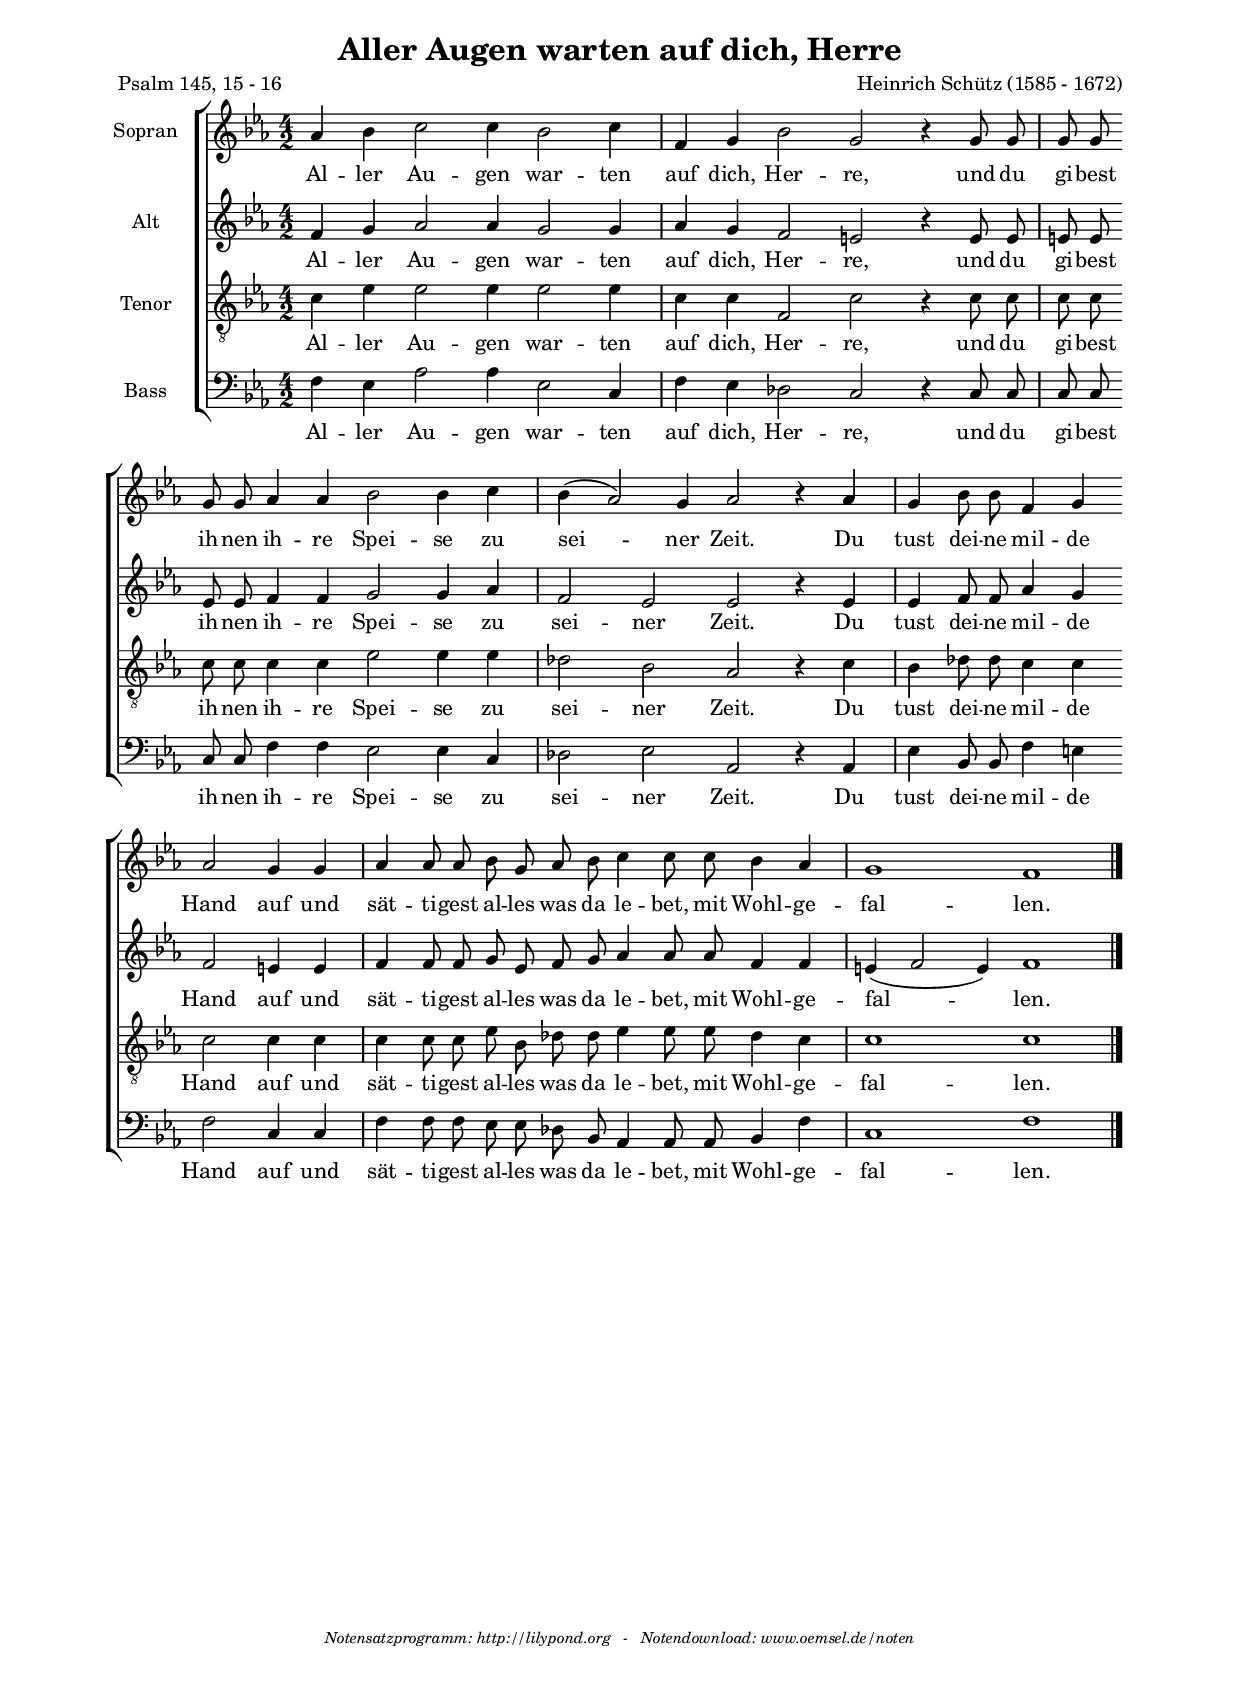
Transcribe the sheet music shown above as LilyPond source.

\include "deutsch.ly" 

#(ly:set-option 'point-and-click #f)

#(set-default-paper-size "a4")

% Sinnvoller Bereich ca. 17 ... 21
#(set-global-staff-size 17) 


\version "2.12.3" 


global = { \key es \major \time 4/2 } 

SopNote = \relative c'
{ 
    \autoBeamOff
    as'4 b c2 c4 b2 c4                    | % 1
    f, g b2 g r4 g8 g                     | % 2
    g g \bar "" g g as4 as b2 b4 c        | % 3
    b( as2) g4 as2 r4 as \noBreak         | % 4
    g b8 b f4 g \bar "" as2 g4 g \noBreak | % 5
    as as8 as b g as b c4 c8 c b4 as      | % 6
    g1 f \bar "|." 

} 

AltNote = \relative c' 
{ 
    \autoBeamOff
    f4 g as2 as4 g2 g4              | % 1
    as g f2 e r4 e8 e               | % 2
    e e e e f4 f g2 g4 as           | % 3
    f2 es es r4 es                  | % 4
    es f8 f as4 g f2 e4 e           | % 5
    f f8 f g es f g as4 as8 as f4 f | % 6
    e( f2 e4) f1 \bar "|." 
} 

TenNote = \relative c' 
{ 
    \autoBeamOff
    c4 es es2 es4 es2 es4                 | % 1
    c c f,2 c' r4 c8 c                    | % 2
    c c c c c4 c es2 es4 es               | % 3
    des2 b as r4 c                        | % 4
    b des8 des c4 c c2 c4 c               | % 5
    c c8 c es b des des es4 es8 es des4 c | % 6
    c1 c \bar "|." 
} 

BasNote = \relative c 
{ 
    \autoBeamOff
    f4 es as2 as4 es2 c4                | % 1
    f es des2 c r4 c8 c                 | % 2
    c c c c f4 f es2 es4 c              | % 3
    des2 es as, r4 as                   | % 4
    es' b8 b f'4 e f2 c4 c              | % 5
    f f8 f es es des b as4 as8 as b4 f' | % 6
    c1 f \bar "|." 
} 


StfTxtLnA = \lyricmode {
Al -- ler Au -- gen war -- ten                                  | % 1
auf dich, Her -- re, und du                                     | % 2
gi -- best ih -- nen ih -- re Spei -- se zu                     | % 3
sei -- ner Zeit. Du                                             | % 4
tust dei -- ne mil -- de Hand auf und                           | % 5
sät -- ti -- gest al -- les was da le -- bet, mit Wohl -- ge -- | % 5
fal -- -- -- len.

} 



%--------------------
% Maintainer: Sven Kaiser / e-mail: noten(at)oemsel.de
% aller_augen_warten_auf_dich_herre_schuetz_s-a-t-b.ly
% 2012-08-25

\header {
  % Headers completely removed by setting them to false -> nnn = ##f
  % Second line -> header = \markup \center-align { "Header first line" "Header second line" }
  % Formats -> header = \markup { \formatdef "headertext" }
    % formatdef -> \teeny \tiny \normalsize \large \huge \bold \italic \normal-text

  %The title of the music, centered just below the dedication. 
  title ="Aller Augen warten auf dich, Herre"

  %Name of the poet, flush-left below the subtitle. 
  poet ="Psalm 145, 15 - 16"

  %Name of the composer, flush-right below the subtitle. 
  composer ="Heinrich Schütz (1585 - 1672)"

  %This forces the title to start on a new page (set to ##t or ##f). 
  breakbefore = ##f

  %Centered at the bottom of the last page. Default is “Music engraving by LilyPond (version)”.
  %tagline =\markup { \tiny "Music engraving by LilyPond 2.10.25—www.lilypond.org" }
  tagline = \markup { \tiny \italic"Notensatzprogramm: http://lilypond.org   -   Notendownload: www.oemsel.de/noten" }}  



% Defintion Formate Seitensatz
\paper{
  top-margin = 1\cm
  left-margin = 2\cm
  line-width = 17\cm
  after-title-space = 2.3\cm
  bottom-margin = 1.3\cm  

  % If true, systems not spreaded vertically across all "not-last" pages; def. = false. 
  ragged-bottom = ##t

  % If false, systems spreaded vertically to fill the last page. Def. = true.
  %ragged-last-bottom = ##f
  
  % For proper vertikal system distribution either
    between-system-space = 2.5\cm
  % or
    %between-system-padding = 2\cm

  print-page-number = ##f
}

% Aufbau SATB mit einzelnen Notenzeilen und (mehrstrophigen) Text unter jeder Notenzeile
\score {
	\new ChoirStaff <<
		\new Staff = "SopStf" <<
    			\clef "G2"
			\set Staff.instrumentName = \markup {\center-align {"Sopran "}}
			\new Voice = "SopVce" {\global \SopNote} 
		>>
			\new Lyrics = SopTxtLnA { s1 }

		\new Staff ="AltStf" <<
			\clef "G2"
			\set Staff.instrumentName = \markup {\center-align {"Alt "}}
			\new Voice = "AltVce" {\global \AltNote} 
		>>
			\new Lyrics = AltTxtLnA { s1 }

		\new Staff ="TenStf" <<
			\clef "G2_8"
			\set Staff.instrumentName = \markup {\center-align {"Tenor "}}
			\new Voice = "TenVce" {\global \TenNote} 
		>>
			\new Lyrics = TenTxtLnA { s1 }

		\new Staff ="BasStf" <<
			\clef "F"
			\set Staff.instrumentName = \markup {\center-align {"Bass "}}
			\new Voice = "BasVce" {\global \BasNote} 
		>>
			\new Lyrics = BasTxtLnA { s1 }


		\context Lyrics = SopTxtLnA \lyricsto SopVce \StfTxtLnA
		\context Lyrics = AltTxtLnA \lyricsto AltVce \StfTxtLnA
		\context Lyrics = TenTxtLnA \lyricsto TenVce \StfTxtLnA
		\context Lyrics = BasTxtLnA \lyricsto BasVce \StfTxtLnA
	>>

	% erste Zahl: Schläge pro Minute / zweite Zahl: Bezugsnotenlänge, z.B. 4 entsprich Viertelnote
   	%\midi { \context { \Score tempoWholesPerMinute = #(ly:make-moment 100 4) } }
	
		\layout { 
        	% erster Parameter: Abstand Notenlinie / Text in einer Stimme ->
	  % Je größer der Zahlenwert dto kleiner der Abstand ; Standardwert -4
        	% zweiter Parameter: Abstand Text / Notenlinie zwischen zwei verschiedenen Stimmen ->
	  % Je größer der Zahlenwert dto größer der Abstand ; Standardwert 4
        	\context { \Staff \override VerticalAxisGroup #'minimum-Y-extent = #'(-1 . 5) }

	% schaltet die Nummerierung der Takte aus
	%\context { \Score \remove "Bar_number_engraver" } 

 	% Steuert die Höhe der Taktnummerierung über dem System
	\context { \Score \override BarNumber #'padding = #2.0 } 

	% steuert die Einrückung d ersten Systems; Standardwert = automatisch eingerückt
        %indent = #0

	% f (Standardwert) = letzte/s Zeile/System wird auf Zeilenlänge gestreckt
	%ragged-last = ##t

	% f (Standardwert) = alle Zeilen/Systeme werden auf Zeilenlänge gestreckt;
	% kann insb. zur Kontrolle der ungesteckten Zeilenlängen verwendet werden
	%ragged-right = ##t
	}
}
